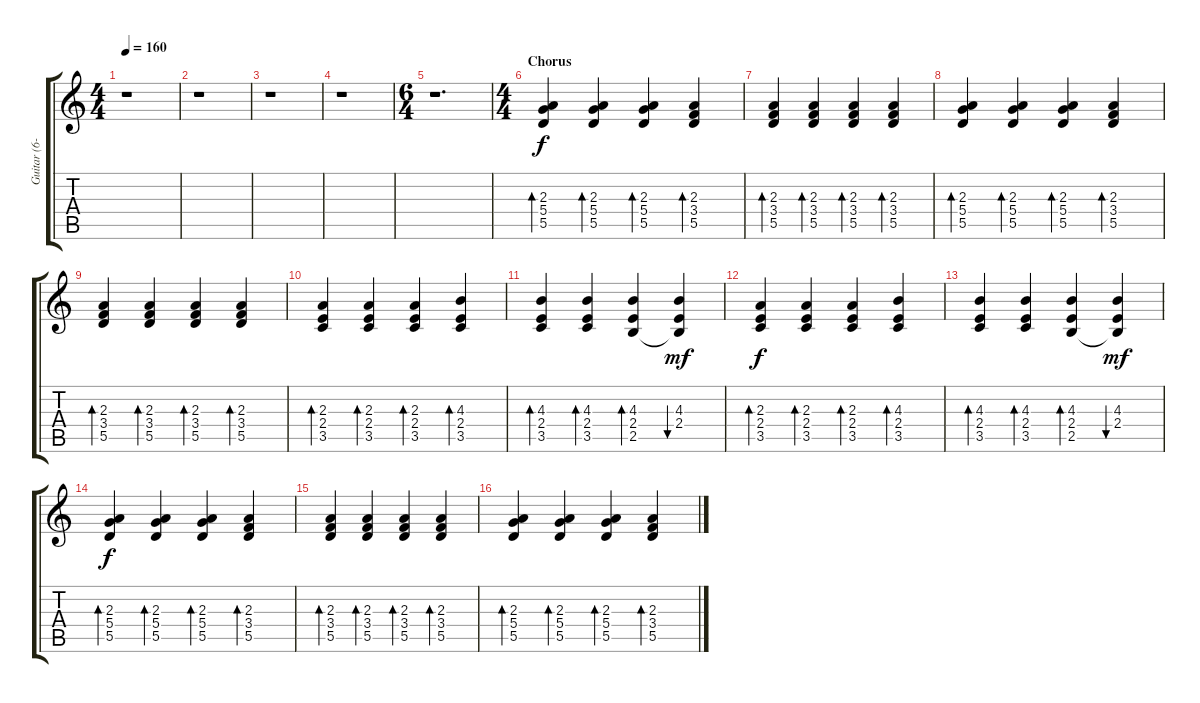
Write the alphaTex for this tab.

\track ("Guitar (6-String Distorted)" "Guitar (6-") {instrument distortionguitar}
\staff {score tabs}
\tuning (E4 B3 G3 D3 A2 E2) {hide}
\ts (4 4)
\tempo 160
\clef g2
\ks c
r.1{dy mf} |
r.1 |
r.1 |
r.1 |
\ts (6 4)
r.1{d} |
\ts (4 4)
\section ("" "Chorus")
(2.3 5.4 5.5).4{bd 120 dy f} (2.3 5.4 5.5).4{bd 120} (2.3 5.4 5.5).4{bd 120} (2.3 3.4 5.5).4{bd 120} |
(2.3 3.4 5.5).4{bd 120} (2.3 3.4 5.5).4{bd 120} (2.3 3.4 5.5).4{bd 120} (2.3 3.4 5.5).4{bd 120} |
(2.3 5.4 5.5).4{bd 120} (2.3 5.4 5.5).4{bd 120} (2.3 5.4 5.5).4{bd 120} (2.3 3.4 5.5).4{bd 120} |
(2.3 3.4 5.5).4{bd 120} (2.3 3.4 5.5).4{bd 120} (2.3 3.4 5.5).4{bd 120} (2.3 3.4 5.5).4{bd 120} |
(2.3 2.4 3.5).4{bd 120} (2.3 2.4 3.5).4{bd 120} (2.3 2.4 3.5).4{bd 120} (4.3 2.4 3.5).4{bd 120} |
(4.3 2.4 3.5).4{bd 120} (4.3 2.4 3.5).4{bd 120} (4.3 2.4 2.5).4{bd 120} (4.3 2.4 2.5{t}).4{bu 120 dy mf} |
(2.3 2.4 3.5).4{bd 120 dy f} (2.3 2.4 3.5).4{bd 120} (2.3 2.4 3.5).4{bd 120} (4.3 2.4 3.5).4{bd 120} |
(4.3 2.4 3.5).4{bd 120} (4.3 2.4 3.5).4{bd 120} (4.3 2.4 2.5).4{bd 120} (4.3 2.4 2.5{t}).4{bu 120 dy mf} |
(2.3 5.4 5.5).4{bd 120 dy f} (2.3 5.4 5.5).4{bd 120} (2.3 5.4 5.5).4{bd 120} (2.3 3.4 5.5).4{bd 120} |
(2.3 3.4 5.5).4{bd 120} (2.3 3.4 5.5).4{bd 120} (2.3 3.4 5.5).4{bd 120} (2.3 3.4 5.5).4{bd 120} |
(2.3 5.4 5.5).4{bd 120} (2.3 5.4 5.5).4{bd 120} (2.3 5.4 5.5).4{bd 120} (2.3 3.4 5.5).4{bd 120}
